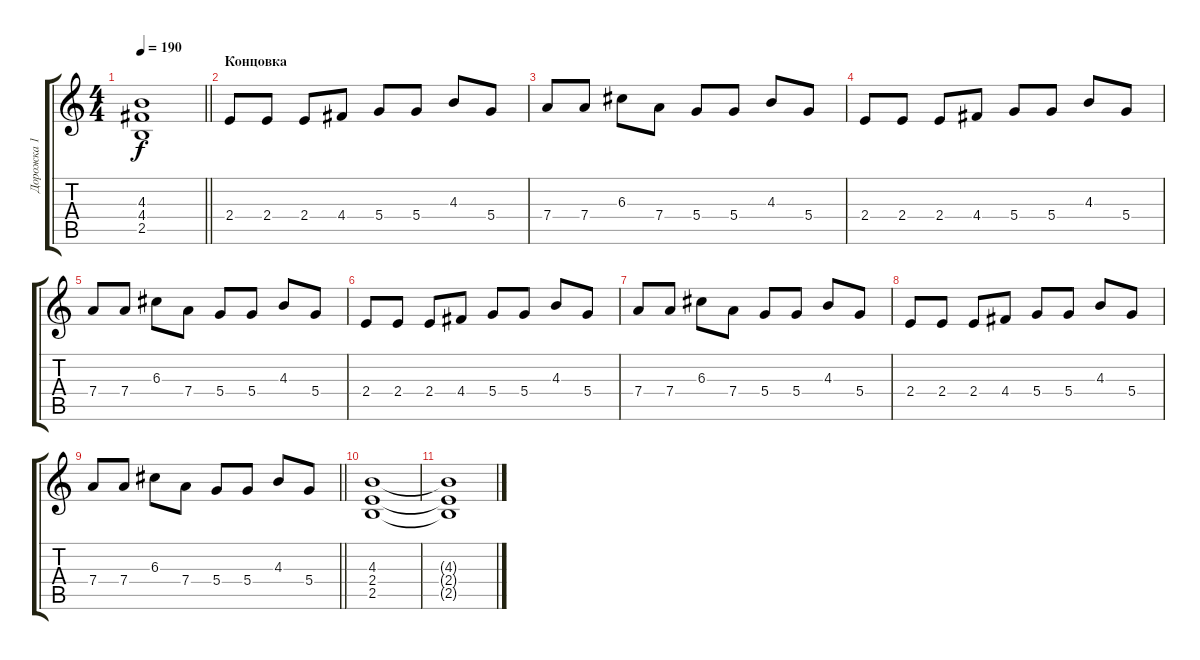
\track ("Дорожка 1" "Дорожка 1") {instrument distortionguitar}
\staff {score tabs}
\tuning (E4 B3 G3 D3 A2 E2) {hide}
\ts (4 4)
\tempo 190
\clef g2
\barLineRight lightlight
\ks c
(4.3 4.4 2.5).1{dy f} |
\section ("" "Концовка")
2.4.8 2.4.8 2.4.8 4.4.8 5.4.8 5.4.8 4.3.8 5.4.8 |
7.4.8 7.4.8 6.3.8 7.4.8 5.4.8 5.4.8 4.3.8 5.4.8 |
2.4.8 2.4.8 2.4.8 4.4.8 5.4.8 5.4.8 4.3.8 5.4.8 |
7.4.8 7.4.8 6.3.8 7.4.8 5.4.8 5.4.8 4.3.8 5.4.8 |
2.4.8 2.4.8 2.4.8 4.4.8 5.4.8 5.4.8 4.3.8 5.4.8 |
7.4.8 7.4.8 6.3.8 7.4.8 5.4.8 5.4.8 4.3.8 5.4.8 |
2.4.8 2.4.8 2.4.8 4.4.8 5.4.8 5.4.8 4.3.8 5.4.8 |
\barLineRight lightlight
7.4.8 7.4.8 6.3.8 7.4.8 5.4.8 5.4.8 4.3.8 5.4.8 |
(4.3 2.4 2.5).1 |
(4.3{t} 2.4{t} 2.5{t}).1
